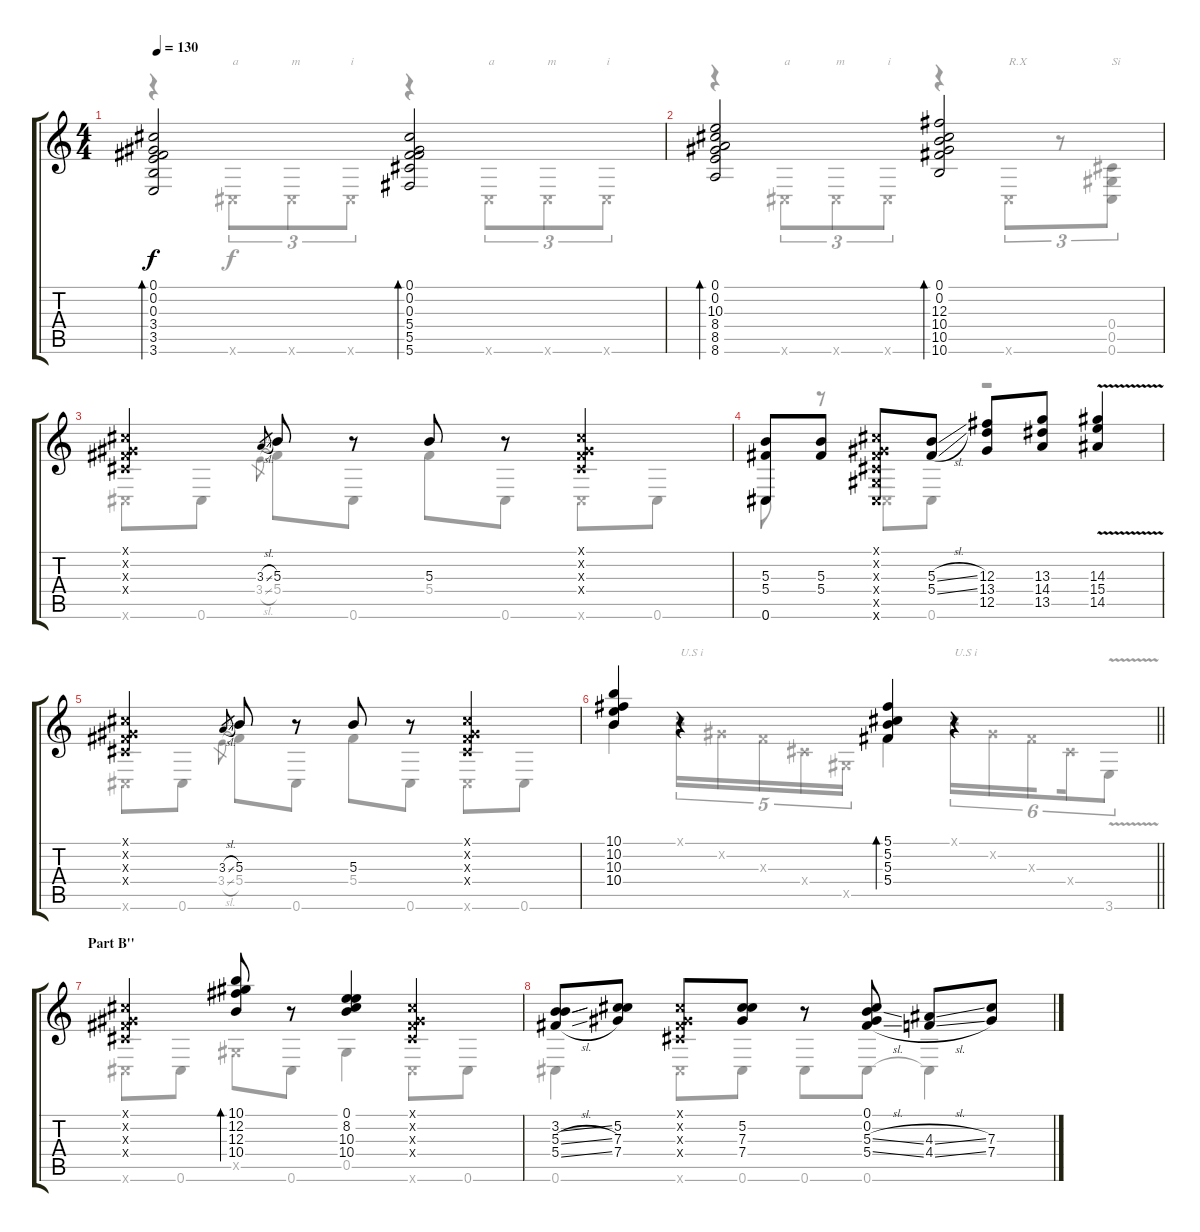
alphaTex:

\track "" {instrument acousticguitarsteel}
\staff {score tabs}
\tuning (Db4 Ab3 Gb3 Db3 Ab2 Db2) {hide}
\voice
\ts (4 4)
\tempo 130
\clef g2
\ks c
(0.1 0.2 0.3 3.4 3.5 3.6).2{bd 60 dy f} (0.1 0.2 0.3 5.4 5.5 5.6).2{bd 60} |
(0.1 0.2 10.3 8.4 8.5 8.6).2{bd 60} (0.1 0.2 12.3 10.4 10.5 10.6).2{bd 60} |
(0.1{x} 0.2{x} 0.3{x} 0.4{x}).4 3.3{sl}.8{gr} 5.3.8 r.8 5.3.8 r.8 (0.1{x} 0.2{x} 0.3{x} 0.4{x}).4 |
(5.3 5.4 0.6).8 (5.3 5.4).8 (0.1{x} 0.2{x} 0.3{x} 0.4{x} 0.5{x} 0.6{x}).8 (5.3{sl} 5.4{sl}).8 (12.3 13.4 12.5).8 (13.3 14.4 13.5).8 (14.3 15.4 14.5{v}).4 |
(0.1{x} 0.2{x} 0.3{x} 0.4{x}).4 3.3{sl}.8{gr} 5.3.8 r.8 5.3.8 r.8 (0.1{x} 0.2{x} 0.3{x} 0.4{x}).4 |
\barLineRight lightlight
(10.1 10.2 10.3 10.4).4 r.4 (5.1 5.2 5.3 5.4).4{bd 60} r.4 |
\section ("" "Part B''")
(0.1{x} 0.2{x} 0.3{x} 0.4{x}).4 (10.1 12.2 12.3 10.4).8{bd 60} r.8 (0.1 8.2 10.3 10.4).4 (0.1{x} 0.2{x} 0.3{x} 0.4{x}).4 |
(3.2{sl} 5.3{sl} 5.4{sl}).8 (5.2 7.3 7.4).8 (0.1{x} 0.2{x} 0.3{x} 0.4{x}).8 (5.2 7.3 7.4).8 r.8 (0.1 0.2 5.3{sl} 5.4{sl}).8 (4.3{sl} 4.4{sl}).8 (7.3 7.4).8
\voice
\clef g2
\ottava regular
\simile none
\ks c
r.4{dy f} 0.6{x}.8{tu (3 2) txt "a"} 0.6{x}.8{tu (3 2) txt "m"} 0.6{x}.8{tu (3 2) txt "i"} r.4 0.6{x}.8{tu (3 2) txt "a"} 0.6{x}.8{tu (3 2) txt "m"} 0.6{x}.8{tu (3 2) txt "i"} |
r.4 0.6{x}.8{tu (3 2) txt "a"} 0.6{x}.8{tu (3 2) txt "m"} 0.6{x}.8{tu (3 2) txt "i"} r.4 0.6{x}.8{tu (3 2) txt "R.X"} r.8{tu (3 2)} (0.4 0.5 0.6).8{tu (3 2) txt "Si"} |
0.6{x}.8 0.6.8 3.4{sl}.8{gr} 5.4.8 0.6.8 5.4.8 0.6.8 0.6{x}.8 0.6.8 |
0.6.8 r.8 0.6{x}.8 0.6.8 r.2 |
0.6{x}.8 0.6.8 3.4{sl}.8{gr} 5.4.8 0.6.8 5.4.8 0.6.8 0.6{x}.8 0.6.8 |
\barLineRight lightlight
10.4.4 0.1{x}.16{tu (5 4) txt "U.S i"} 0.2{x}.16{tu (5 4)} 0.3{x}.16{tu (5 4)} 0.4{x}.16{tu (5 4)} 0.5{x}.16{tu (5 4)} 5.4.4 0.1{x}.16{tu (6 4) txt "U.S i"} 0.2{x}.16{tu (6 4)} 0.3{x}.16{tu (6 4) beam splitsecondary} 0.4{x}.16{tu (6 4)} 3.6{v}.8{tu (6 4)} |
0.6{x}.8 0.6.8 0.5{x}.8 0.6.8 0.5.4 0.6{x}.8 0.6.8 |
0.6.4 0.6{x}.8 0.6.8 0.6.8 0.6.8 0.6{t}.4
